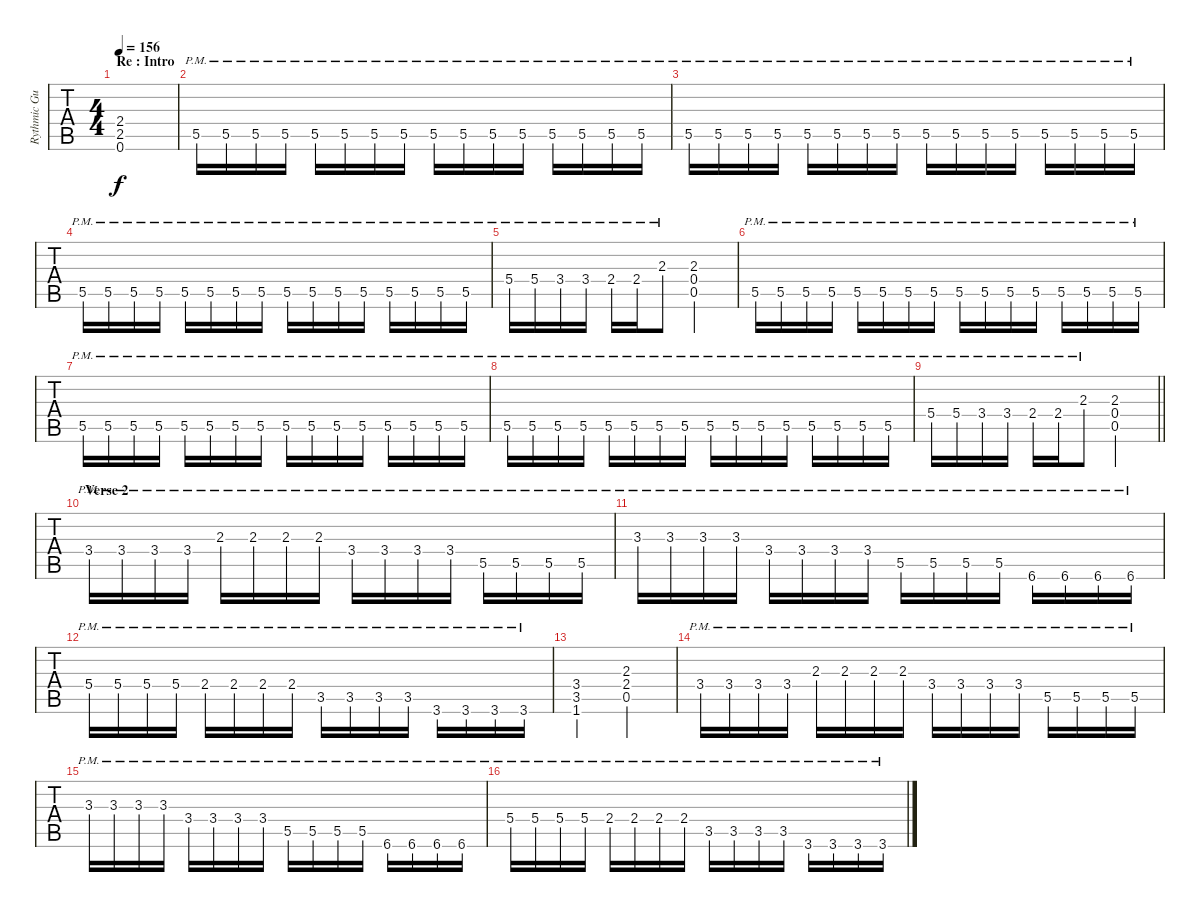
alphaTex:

\track ("Rythmic Guitar (Jose A. Garrido)" "Rythmic Gu") {instrument distortionguitar}
\staff {tabs}
\tuning (Eb4 Bb3 Gb3 Db3 Ab2 Eb2) {hide}
\ts (4 4)
\section ("" "Re : Intro")
\tempo 156
\clef g2
\ks c
(2.4{t} 2.5{t} 0.6{t}).1{dy f} |
5.5{pm}.16 5.5{pm}.16 5.5{pm}.16 5.5{pm}.16 5.5{pm}.16 5.5{pm}.16 5.5{pm}.16 5.5{pm}.16 5.5{pm}.16 5.5{pm}.16 5.5{pm}.16 5.5{pm}.16 5.5{pm}.16 5.5{pm}.16 5.5{pm}.16 5.5{pm}.16 |
5.5{pm}.16 5.5{pm}.16 5.5{pm}.16 5.5{pm}.16 5.5{pm}.16 5.5{pm}.16 5.5{pm}.16 5.5{pm}.16 5.5{pm}.16 5.5{pm}.16 5.5{pm}.16 5.5{pm}.16 5.5{pm}.16 5.5{pm}.16 5.5{pm}.16 5.5{pm}.16 |
5.5{pm}.16 5.5{pm}.16 5.5{pm}.16 5.5{pm}.16 5.5{pm}.16 5.5{pm}.16 5.5{pm}.16 5.5{pm}.16 5.5{pm}.16 5.5{pm}.16 5.5{pm}.16 5.5{pm}.16 5.5{pm}.16 5.5{pm}.16 5.5{pm}.16 5.5{pm}.16 |
5.4{pm}.16 5.4{pm}.16 3.4{pm}.16 3.4{pm}.16 2.4{pm}.16 2.4{pm}.16 2.3{pm}.8 (2.3 0.4 0.5).2 |
5.5{pm}.16 5.5{pm}.16 5.5{pm}.16 5.5{pm}.16 5.5{pm}.16 5.5{pm}.16 5.5{pm}.16 5.5{pm}.16 5.5{pm}.16 5.5{pm}.16 5.5{pm}.16 5.5{pm}.16 5.5{pm}.16 5.5{pm}.16 5.5{pm}.16 5.5{pm}.16 |
5.5{pm}.16 5.5{pm}.16 5.5{pm}.16 5.5{pm}.16 5.5{pm}.16 5.5{pm}.16 5.5{pm}.16 5.5{pm}.16 5.5{pm}.16 5.5{pm}.16 5.5{pm}.16 5.5{pm}.16 5.5{pm}.16 5.5{pm}.16 5.5{pm}.16 5.5{pm}.16 |
5.5{pm}.16 5.5{pm}.16 5.5{pm}.16 5.5{pm}.16 5.5{pm}.16 5.5{pm}.16 5.5{pm}.16 5.5{pm}.16 5.5{pm}.16 5.5{pm}.16 5.5{pm}.16 5.5{pm}.16 5.5{pm}.16 5.5{pm}.16 5.5{pm}.16 5.5{pm}.16 |
\barLineRight lightlight
5.4{pm}.16 5.4{pm}.16 3.4{pm}.16 3.4{pm}.16 2.4{pm}.16 2.4{pm}.16 2.3{pm}.8 (2.3 0.4 0.5).2 |
\section ("" "Verse 2")
3.4{pm}.16{volume 10 balance 11} 3.4{pm}.16 3.4{pm}.16 3.4{pm}.16 2.3{pm}.16 2.3{pm}.16 2.3{pm}.16 2.3{pm}.16 3.4{pm}.16 3.4{pm}.16 3.4{pm}.16 3.4{pm}.16 5.5{pm}.16 5.5{pm}.16 5.5{pm}.16 5.5{pm}.16 |
3.3{pm}.16 3.3{pm}.16 3.3{pm}.16 3.3{pm}.16 3.4{pm}.16 3.4{pm}.16 3.4{pm}.16 3.4{pm}.16 5.5{pm}.16 5.5{pm}.16 5.5{pm}.16 5.5{pm}.16 6.6{pm}.16 6.6{pm}.16 6.6{pm}.16 6.6{pm}.16 |
5.4{pm}.16 5.4{pm}.16 5.4{pm}.16 5.4{pm}.16 2.4{pm}.16 2.4{pm}.16 2.4{pm}.16 2.4{pm}.16 3.5{pm}.16 3.5{pm}.16 3.5{pm}.16 3.5{pm}.16 3.6{pm}.16 3.6{pm}.16 3.6{pm}.16 3.6{pm}.16 |
(3.4 3.5 1.6).2{volume 13 balance 8} (2.3 2.4 0.5).2 |
3.4{pm}.16{volume 10 balance 11} 3.4{pm}.16 3.4{pm}.16 3.4{pm}.16 2.3{pm}.16 2.3{pm}.16 2.3{pm}.16 2.3{pm}.16 3.4{pm}.16 3.4{pm}.16 3.4{pm}.16 3.4{pm}.16 5.5{pm}.16 5.5{pm}.16 5.5{pm}.16 5.5{pm}.16 |
3.3{pm}.16 3.3{pm}.16 3.3{pm}.16 3.3{pm}.16 3.4{pm}.16 3.4{pm}.16 3.4{pm}.16 3.4{pm}.16 5.5{pm}.16 5.5{pm}.16 5.5{pm}.16 5.5{pm}.16 6.6{pm}.16 6.6{pm}.16 6.6{pm}.16 6.6{pm}.16 |
5.4{pm}.16 5.4{pm}.16 5.4{pm}.16 5.4{pm}.16 2.4{pm}.16 2.4{pm}.16 2.4{pm}.16 2.4{pm}.16 3.5{pm}.16 3.5{pm}.16 3.5{pm}.16 3.5{pm}.16 3.6{pm}.16 3.6{pm}.16 3.6{pm}.16 3.6{pm}.16
